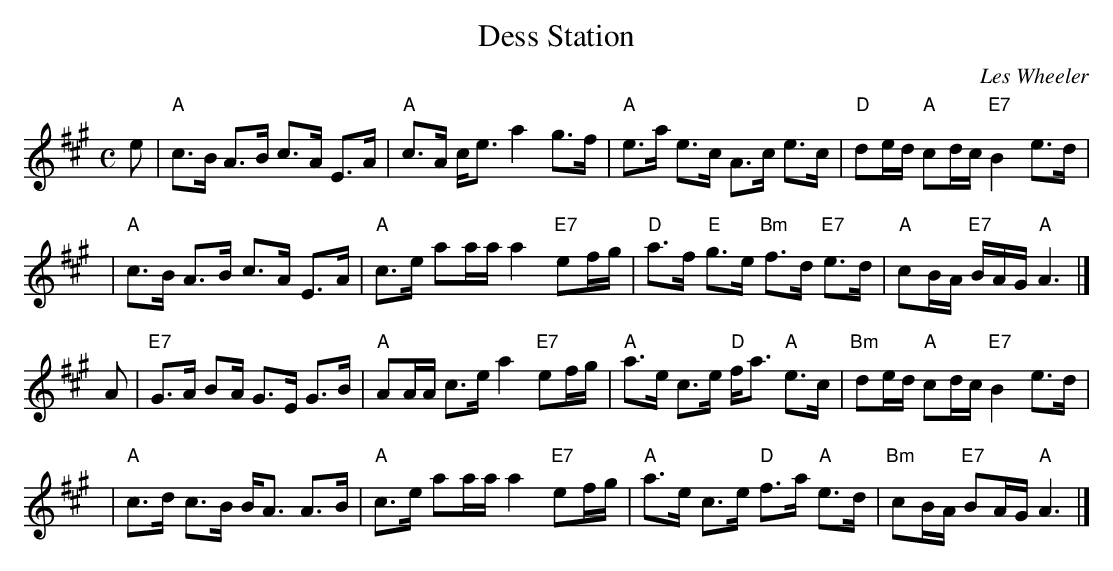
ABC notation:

X:1
T: Dess Station
C: Les Wheeler
M: C
L: 1/16
K: A
e2 \
| "A"c3B A3B c3A E3A | "A"c3A ce3 a4 g3f \
| "A"e3a e3c A3c e3c | "D"d2ed "A"c2dc "E7"B4 e3d |
y2 \
| "A"c3B A3B c3A E3A | "A"c3e a2aa a4 "E7"e2fg \
| "D"a3f "E"g3e "Bm"f3d "E7"e3d | "A"c2BA "E7"BAG "A"A6 |]
A2 \
| "E7"G3A  B2A G3E G3B | "A"A2AA c3e a4 "E7"e2fg \
| "A"a3e c3e "D"fa3 "A"e3c | "Bm"d2ed "A"c2dc "E7"B4 e3d |
y2 \
| "A"c3d c3B BA3 A3B | "A"c3e a2aa a4 "E7"e2fg \
| "A"a3e c3e "D"f3a "A"e3d | "Bm"c2BA "E7"B2AG "A"A6 |]
